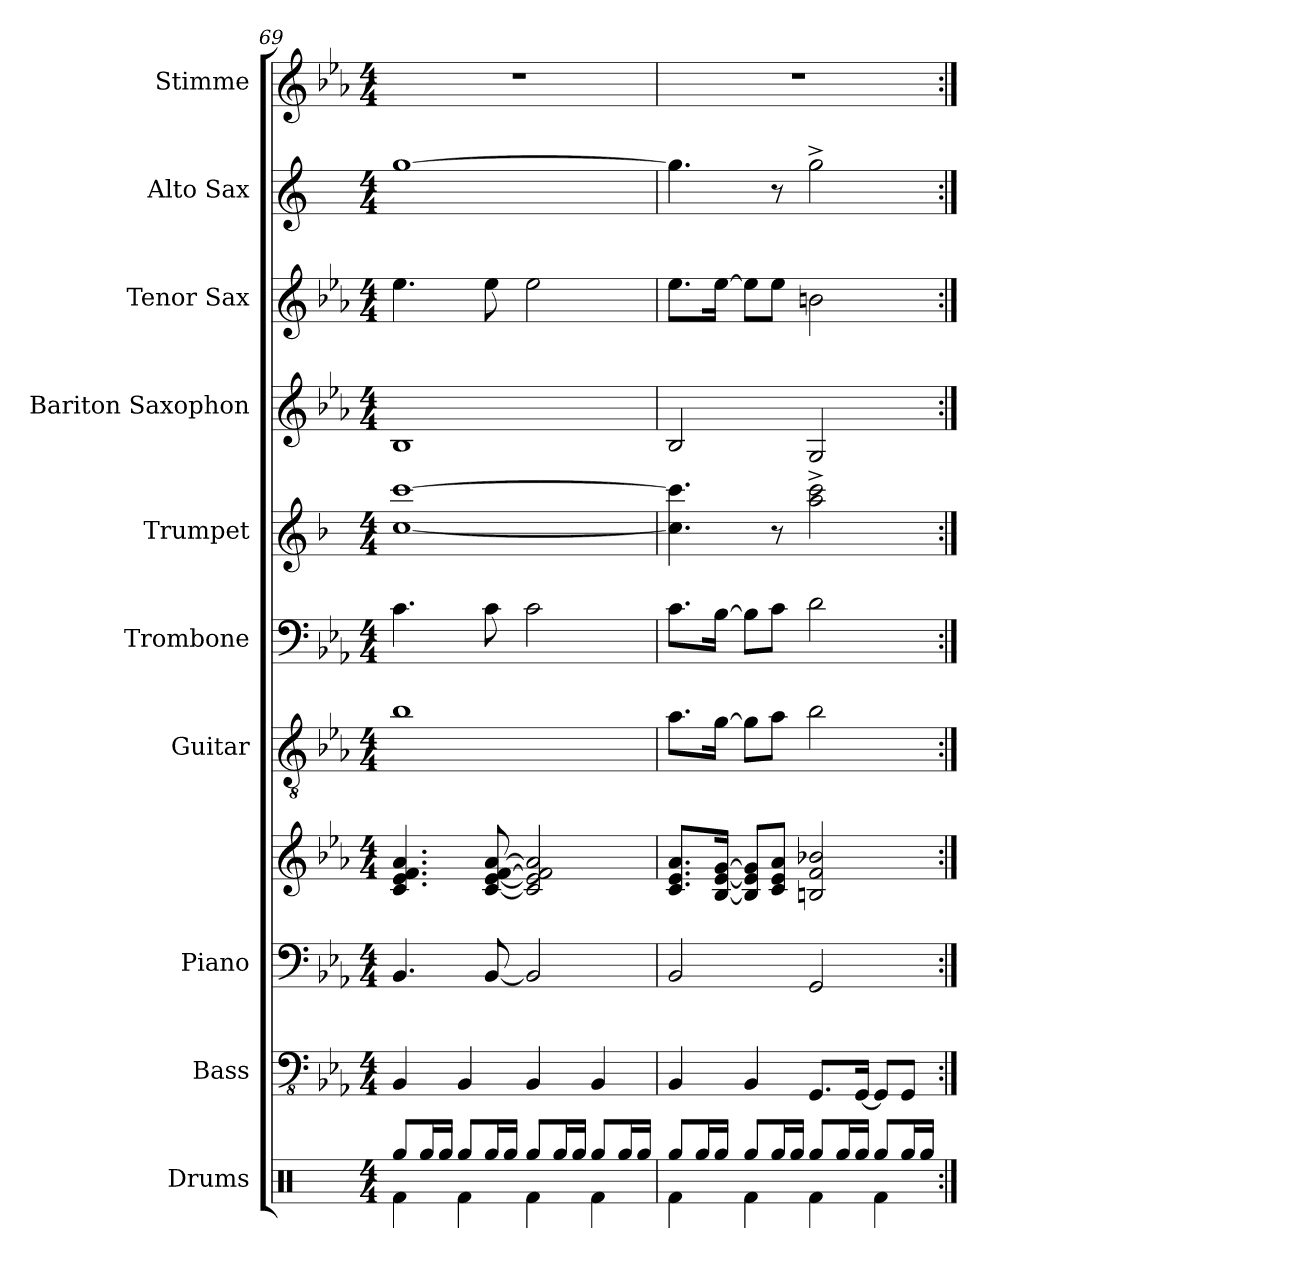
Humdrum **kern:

**kern	**kern	**kern	**kern	**kern	**kern	**kern	**kern	**kern	**kern	**kern
*part10	*part9	*part8	*part8	*part7	*part6	*part5	*part4	*part3	*part2	*part1
*staff11	*staff10	*staff9	*staff8	*staff7	*staff6	*staff5	*staff4	*staff3	*staff2	*staff1
*I"Drums	*I"Bass	*I"Piano	*	*I"Guitar	*I"Trombone	*I"Trumpet	*I"Bariton Saxophon	*I"Tenor Sax	*I"Alto Sax	*I"Stimme
*I'Drums	*I'Bass	*I'Piano	*	*I'Gtr.	*I'Tbn.	*I'Tpt.	*I'Bar. Sax.	*I'Tenor	*I'Alto	*I'St.
*clefX	*clefFv4	*clefF4	*clefG2	*clefGv2	*clefF4	*clefG2	*clefG2	*clefG2	*clefG2	*clefG2
*	*	*	*	*	*	*ITrd1c2	*ITrd12c21	*ITrd8c14	*ITrd5c9	*
*k[]	*k[b-e-a-]	*k[b-e-a-]	*k[b-e-a-]	*k[b-e-a-]	*k[b-e-a-]	*k[b-e-a-]	*k[b-e-a-]	*k[b-e-a-]	*k[b-e-a-]	*k[b-e-a-]
*M4/4	*M4/4	*M4/4	*M4/4	*M4/4	*M4/4	*M4/4	*M4/4	*M4/4	*M4/4	*M4/4
=69	=69	=69	=69	=69	=69	=69	=69	=69	=69	=69
*^	*	*	*	*	*	*	*	*	*	*
8Rgg/L	4Rf\	4BBB-/	4.BB-/	4.c/ 4.e-/ 4.f/ 4.a-/	1b-	4.c\	[1b- [1bb-	1BB-	4.e-\	[1b-	1r
16Rgg/L	.	.	.	.	.	.	.	.	.	.	.
16Rgg/JJ	.	.	.	.	.	.	.	.	.	.	.
8Rgg/L	4Rf\	4BBB-/	.	.	.	.	.	.	.	.	.
16Rgg/L	.	.	[8BB-/	[8c/ [8e-/ [8f/ [8a-/	.	8c\	.	.	8e-\	.	.
16Rgg/JJ	.	.	.	.	.	.	.	.	.	.	.
8Rgg/L	4Rf\	4BBB-/	2BB-/]	2c/] 2e-/] 2f/] 2a-/]	.	2c\	.	.	2e-\	.	.
16Rgg/L	.	.	.	.	.	.	.	.	.	.	.
16Rgg/JJ	.	.	.	.	.	.	.	.	.	.	.
8Rgg/L	4Rf\	4BBB-/	.	.	.	.	.	.	.	.	.
16Rgg/L	.	.	.	.	.	.	.	.	.	.	.
16Rgg/JJ	.	.	.	.	.	.	.	.	.	.	.
=70	=70	=70	=70	=70	=70	=70	=70	=70	=70	=70	=70
8Rgg/L	4Rf\	4BBB-/	2BB-/	8.c/ 8.e-/ 8.a-/L	8.a-\L	8.c\L	4.b-\] 4.bb-\]	2BB-/	8.e-\L	4.b-\]	1r
16Rgg/L	.	.	.	.	.	.	.	.	.	.	.
16Rgg/JJ	.	.	.	[16B-/ [16e-/ [16g/Jk	[16g\Jk	[16B-\Jk	.	.	[16e-\Jk	.	.
8Rgg/L	4Rf\	4BBB-/	.	8B-/] 8e-/] 8g/]L	8g\L]	8B-\L]	.	.	8e-\L]	.	.
16Rgg/L	.	.	.	8c/ 8e-/ 8a-/J	8a-\J	8c\J	8r	.	8e-\J	8r	.
16Rgg/JJ	.	.	.	.	.	.	.	.	.	.	.
8Rgg/L	4Rf\	8.GGG/L	2GG/	2Bn/ 2f/ 2b-X/	2b-\	2d\	2gg\^ 2bb-\^	2GG/	2Bn\	2b-^\	.
16Rgg/L	.	.	.	.	.	.	.	.	.	.	.
16Rgg/JJ	.	[16GGG/Jk	.	.	.	.	.	.	.	.	.
8Rgg/L	4Rf\	8GGG/L]	.	.	.	.	.	.	.	.	.
16Rgg/L	.	8GGG/J	.	.	.	.	.	.	.	.	.
16Rgg/JJ	.	.	.	.	.	.	.	.	.	.	.
*v	*v	*	*	*	*	*	*	*	*	*	*
=:|!	=:|!	=:|!	=:|!	=:|!	=:|!	=:|!	=:|!	=:|!	=:|!	=:|!
*-	*-	*-	*-	*-	*-	*-	*-	*-	*-	*-
